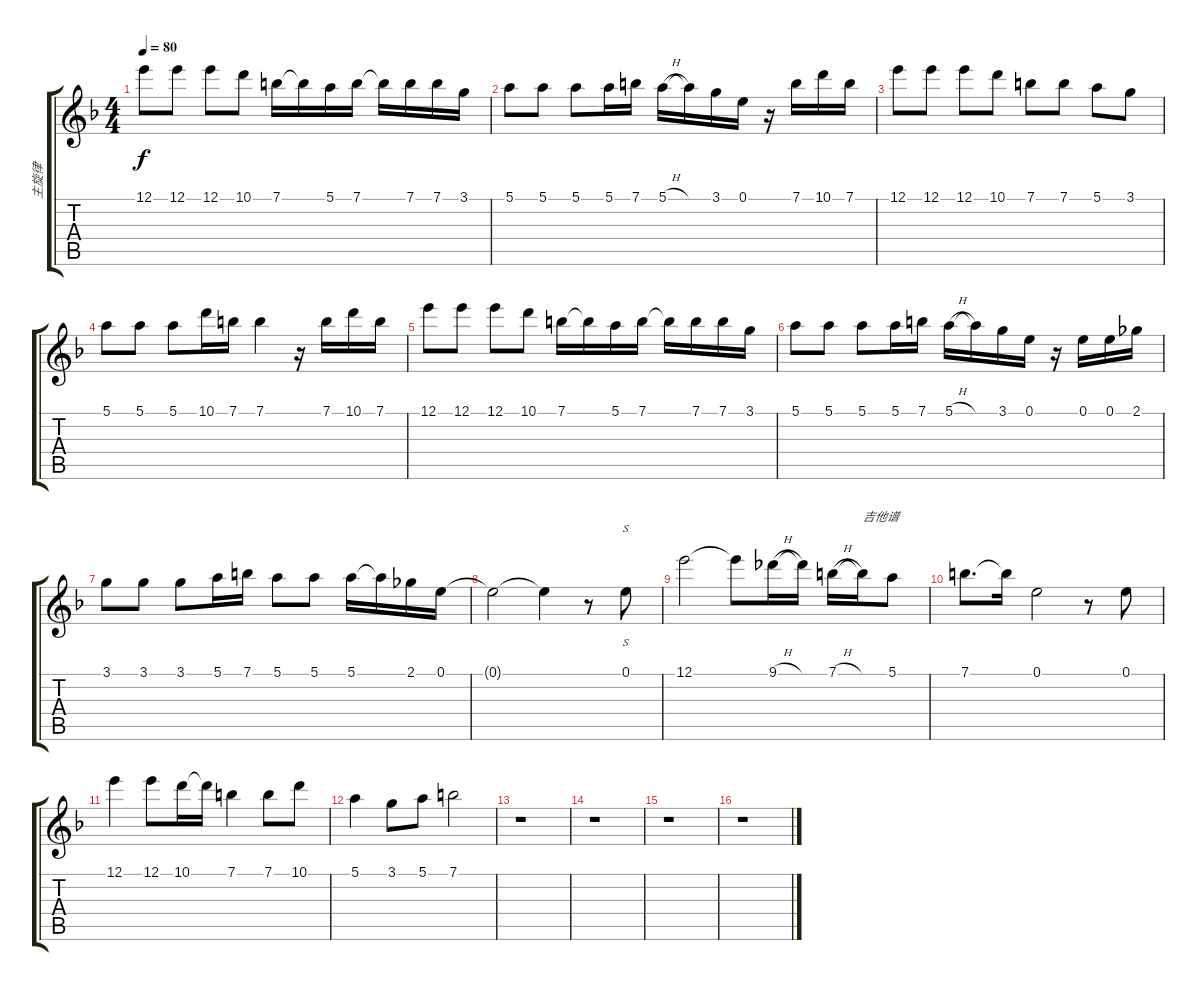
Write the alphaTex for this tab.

\track ("主旋律" "主旋律") {instrument acousticguitarsteel}
\staff {score tabs}
\tuning (E4 B3 G3 D3 A2 E2) {hide}
\ts (4 4)
\tempo 80
\clef g2
\ks f
12.1.8{dy f} 12.1.8 12.1.8 10.1.8 7.1.16 7.1{t}.16 5.1.16 7.1.16 7.1{t}.16 7.1.16 7.1.16 3.1.16 |
5.1.8 5.1.8 5.1.8 5.1.16 7.1.16 5.1{h}.16 5.1{t}.16 3.1.16 0.1.16 r.16 7.1.16 10.1.16 7.1.16 |
12.1.8 12.1.8 12.1.8 10.1.8 7.1.8 7.1.8 5.1.8 3.1.8 |
5.1.8 5.1.8 5.1.8 10.1.16 7.1.16 7.1.4 r.16 7.1.16 10.1.16 7.1.16 |
12.1.8 12.1.8 12.1.8 10.1.8 7.1.16 7.1{t}.16 5.1.16 7.1.16 7.1{t}.16 7.1.16 7.1.16 3.1.16 |
5.1.8 5.1.8 5.1.8 5.1.16 7.1.16 5.1{h}.16 5.1{t}.16 3.1.16 0.1.16 r.16 0.1.16 0.1.16 2.1.16 |
3.1.8 3.1.8 3.1.8 5.1.16 7.1.16 5.1.8 5.1.8 5.1.16 5.1{t}.16 2.1.16 0.1.16 |
0.1{t}.2 0.1{t}.4 r.8 0.1.8{s} |
12.1.2 12.1{t}.8 9.1{h}.16 9.1{t}.16 7.1{h}.16 7.1{t}.16{txt "吉他谱"} 5.1.8 |
7.1.8{d} 7.1{t}.16 0.1.2 r.8 0.1.8 |
12.1.4 12.1.8 10.1.16 10.1{t}.16 7.1.4 7.1.8 10.1.8 |
5.1.4 3.1.8 5.1.8 7.1.2 |
r.1 |
r.1 |
r.1 |
r.1
